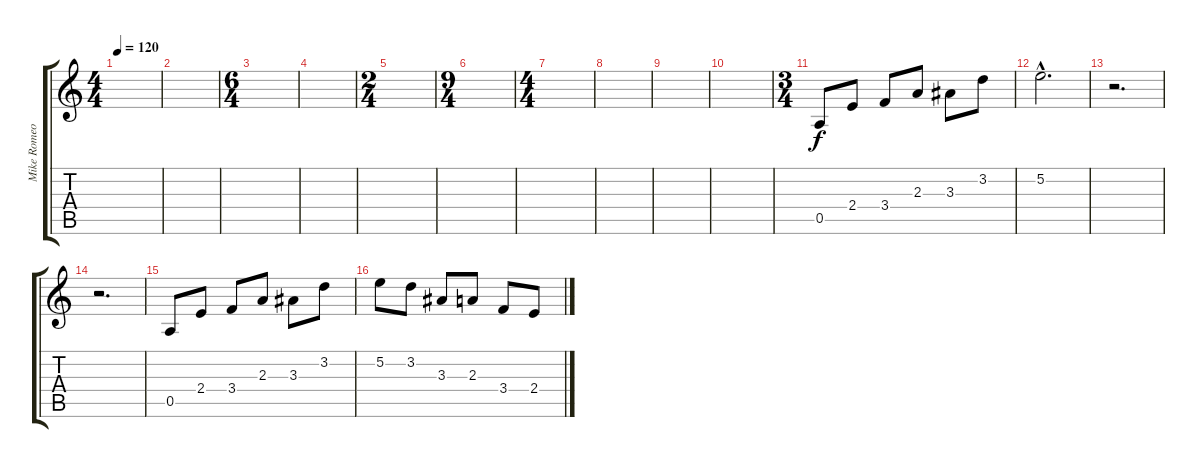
\track ("Mike Romeo (Acoustic)" "Mike Romeo") {instrument acousticguitarsteel}
\staff {score tabs}
\tuning (E4 B3 G3 D3 A2 E2) {hide}
\ts (4 4)
\tempo 120
\clef g2
\ks c
|
|
\ts (6 4)
|
|
\ts (2 4)
|
\ts (9 4)
|
\ts (4 4)
|
|
|
|
\ts (3 4)
0.5.8{balance 16} 2.4.8 3.4.8 2.3.8 3.3.8 3.2.8 |
5.2{hac}.2{d} |
r.2{d} |
r.2{d} |
0.5.8{balance 8} 2.4.8 3.4.8 2.3.8 3.3.8 3.2.8 |
5.2.8 3.2.8 3.3.8 2.3.8 3.4.8 2.4.8
